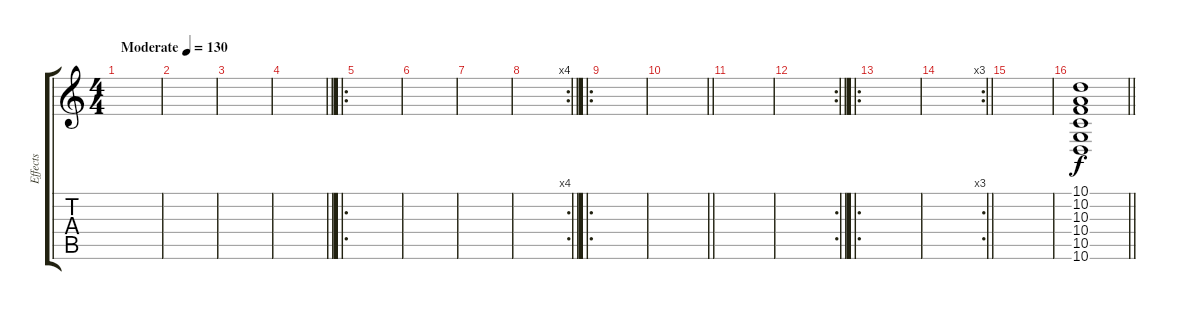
\track ("Effects" "Effects") {instrument reversecymbal}
\staff {score tabs}
\tuning (E4 B3 G3 D3 A2 E2) {hide}
\ts (4 4)
\tempo (130 "Moderate")
\clef g2
\ks c
|
|
|
\barLineRight lightlight
|
\ro
\section ("" "")
|
|
|
\rc 4
\barLineRight lightlight
|
\ro
\section ("" "")
|
\barLineRight lightlight
|
|
\rc 2
\barLineRight lightlight
|
\ro
|
\rc 3
\barLineRight lightlight
|
|
\barLineRight lightlight
(10.1 10.2 10.3 10.4 10.5 10.6).1
